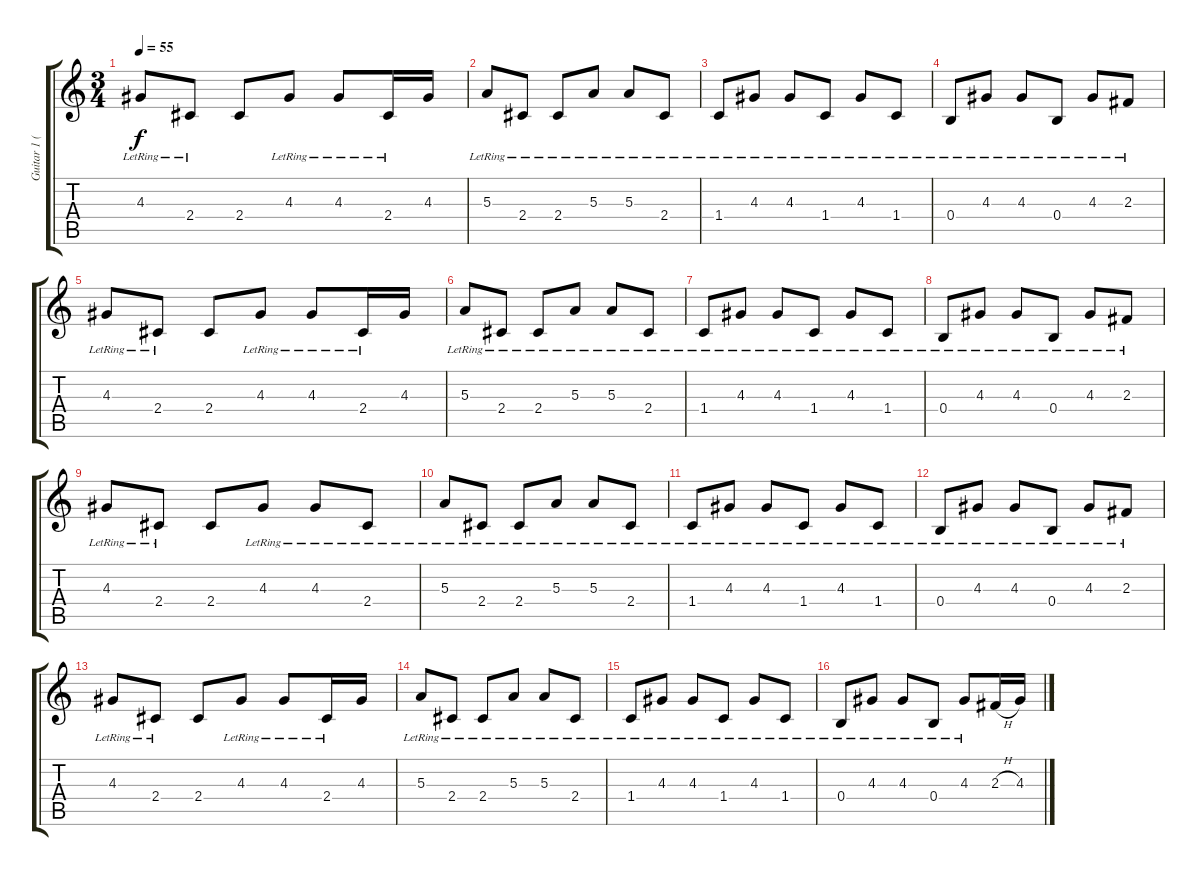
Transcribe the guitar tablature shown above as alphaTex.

\track ("Guitar 1 (Clean)" "Guitar 1 (") {instrument electricguitarjazz}
\staff {score tabs}
\tuning (Db4 Ab3 E3 B2 Gb2 Db2) {hide}
\ts (3 4)
\tempo 55
\clef g2
\ks c
4.3{lr}.8{dy f} 2.4{lr}.8 2.4.8 4.3{lr}.8 4.3{lr}.8 2.4{lr}.16 4.3.16 |
5.3{lr}.8 2.4{lr}.8 2.4{lr}.8 5.3{lr}.8 5.3{lr}.8 2.4{lr}.8 |
1.4{lr}.8 4.3{lr}.8 4.3{lr}.8 1.4{lr}.8 4.3{lr}.8 1.4{lr}.8 |
0.4{lr}.8 4.3{lr}.8 4.3{lr}.8 0.4{lr}.8 4.3{lr}.8 2.3{lr}.8 |
4.3{lr}.8 2.4{lr}.8 2.4.8 4.3{lr}.8 4.3{lr}.8 2.4{lr}.16 4.3.16 |
5.3{lr}.8 2.4{lr}.8 2.4{lr}.8 5.3{lr}.8 5.3{lr}.8 2.4{lr}.8 |
1.4{lr}.8 4.3{lr}.8 4.3{lr}.8 1.4{lr}.8 4.3{lr}.8 1.4{lr}.8 |
0.4{lr}.8 4.3{lr}.8 4.3{lr}.8 0.4{lr}.8 4.3{lr}.8 2.3{lr}.8 |
4.3{lr}.8 2.4{lr}.8 2.4.8 4.3{lr}.8 4.3{lr}.8 2.4{lr}.8 |
5.3{lr}.8 2.4{lr}.8 2.4{lr}.8 5.3{lr}.8 5.3{lr}.8 2.4{lr}.8 |
1.4{lr}.8 4.3{lr}.8 4.3{lr}.8 1.4{lr}.8 4.3{lr}.8 1.4{lr}.8 |
0.4{lr}.8 4.3{lr}.8 4.3{lr}.8 0.4{lr}.8 4.3{lr}.8 2.3{lr}.8 |
4.3{lr}.8 2.4{lr}.8 2.4.8 4.3{lr}.8 4.3{lr}.8 2.4{lr}.16 4.3.16 |
5.3{lr}.8 2.4{lr}.8 2.4{lr}.8 5.3{lr}.8 5.3{lr}.8 2.4{lr}.8 |
1.4{lr}.8 4.3{lr}.8 4.3{lr}.8 1.4{lr}.8 4.3{lr}.8 1.4{lr}.8 |
0.4{lr}.8 4.3{lr}.8 4.3{lr}.8 0.4{lr}.8 4.3{lr}.8 2.3{h}.16 4.3.16
